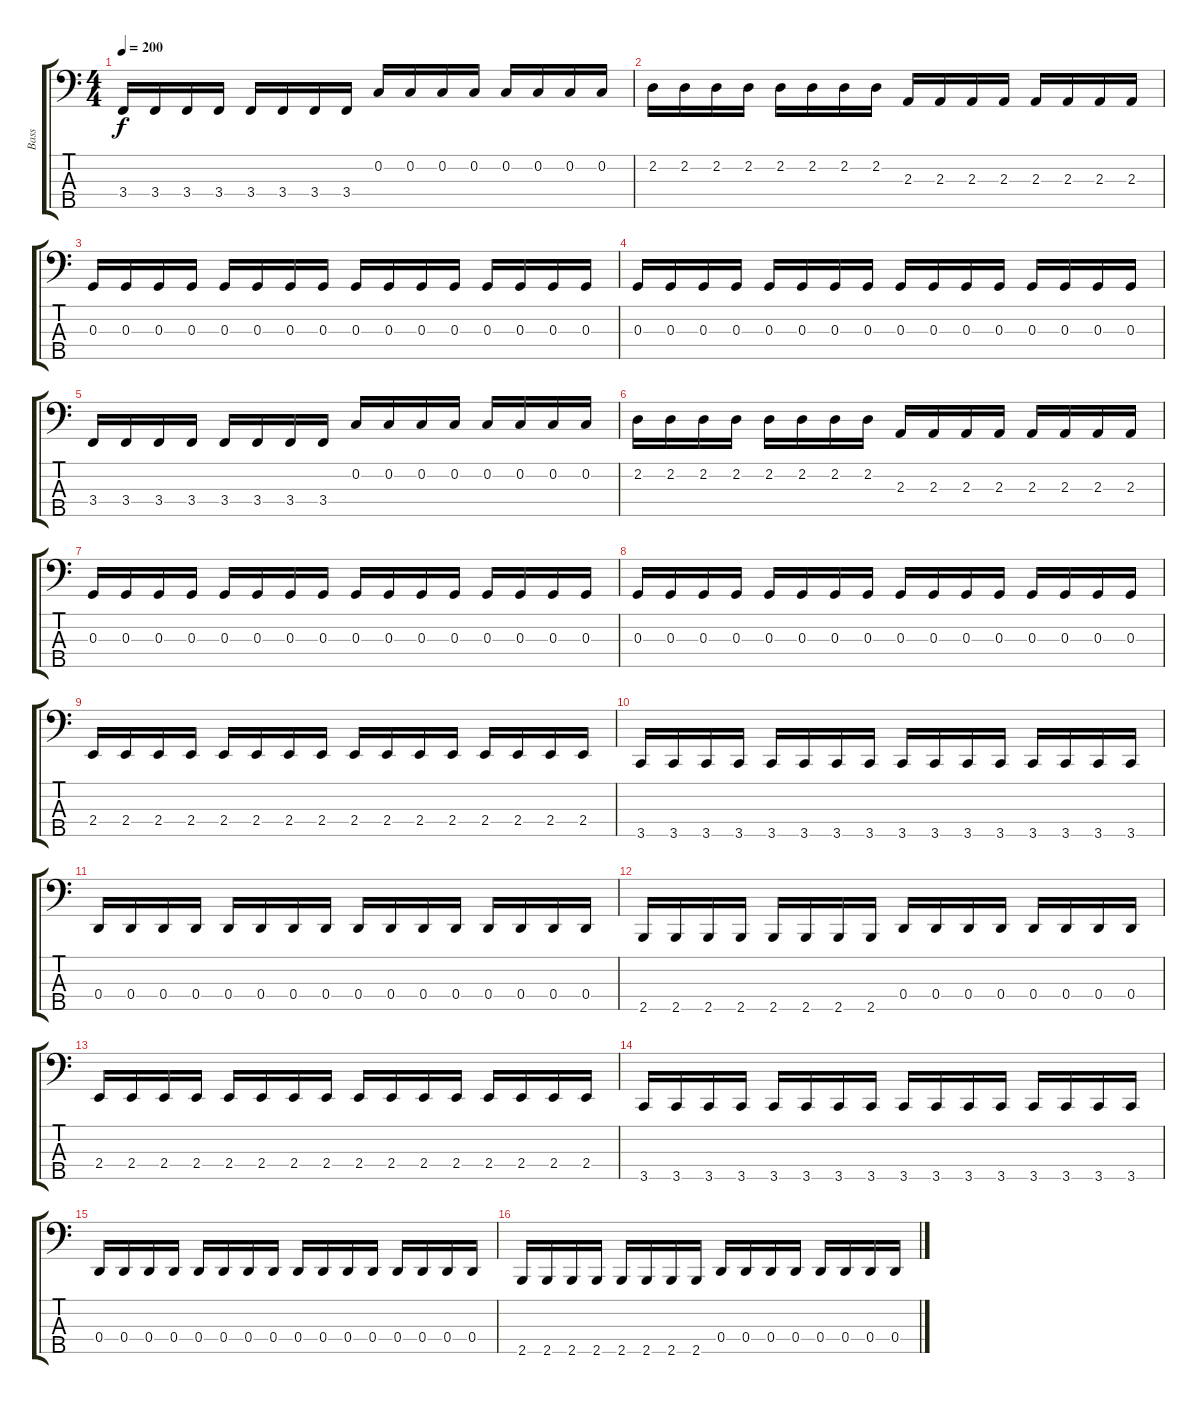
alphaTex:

\track ("Bass" "Bass") {instrument electricbasspick}
\staff {score tabs}
\tuning (F2 C2 G1 D1 A0) {hide}
\ts (4 4)
\tempo 200
\clef f4
\ks c
3.4.16{dy f} 3.4.16 3.4.16 3.4.16 3.4.16 3.4.16 3.4.16 3.4.16 0.2.16 0.2.16 0.2.16 0.2.16 0.2.16 0.2.16 0.2.16 0.2.16 |
2.2.16 2.2.16 2.2.16 2.2.16 2.2.16 2.2.16 2.2.16 2.2.16 2.3.16 2.3.16 2.3.16 2.3.16 2.3.16 2.3.16 2.3.16 2.3.16 |
0.3.16 0.3.16 0.3.16 0.3.16 0.3.16 0.3.16 0.3.16 0.3.16 0.3.16 0.3.16 0.3.16 0.3.16 0.3.16 0.3.16 0.3.16 0.3.16 |
0.3.16 0.3.16 0.3.16 0.3.16 0.3.16 0.3.16 0.3.16 0.3.16 0.3.16 0.3.16 0.3.16 0.3.16 0.3.16 0.3.16 0.3.16 0.3.16 |
3.4.16 3.4.16 3.4.16 3.4.16 3.4.16 3.4.16 3.4.16 3.4.16 0.2.16 0.2.16 0.2.16 0.2.16 0.2.16 0.2.16 0.2.16 0.2.16 |
2.2.16 2.2.16 2.2.16 2.2.16 2.2.16 2.2.16 2.2.16 2.2.16 2.3.16 2.3.16 2.3.16 2.3.16 2.3.16 2.3.16 2.3.16 2.3.16 |
0.3.16 0.3.16 0.3.16 0.3.16 0.3.16 0.3.16 0.3.16 0.3.16 0.3.16 0.3.16 0.3.16 0.3.16 0.3.16 0.3.16 0.3.16 0.3.16 |
0.3.16 0.3.16 0.3.16 0.3.16 0.3.16 0.3.16 0.3.16 0.3.16 0.3.16 0.3.16 0.3.16 0.3.16 0.3.16 0.3.16 0.3.16 0.3.16 |
2.4.16 2.4.16 2.4.16 2.4.16 2.4.16 2.4.16 2.4.16 2.4.16 2.4.16 2.4.16 2.4.16 2.4.16 2.4.16 2.4.16 2.4.16 2.4.16 |
3.5.16 3.5.16 3.5.16 3.5.16 3.5.16 3.5.16 3.5.16 3.5.16 3.5.16 3.5.16 3.5.16 3.5.16 3.5.16 3.5.16 3.5.16 3.5.16 |
0.4.16 0.4.16 0.4.16 0.4.16 0.4.16 0.4.16 0.4.16 0.4.16 0.4.16 0.4.16 0.4.16 0.4.16 0.4.16 0.4.16 0.4.16 0.4.16 |
2.5.16 2.5.16 2.5.16 2.5.16 2.5.16 2.5.16 2.5.16 2.5.16 0.4.16 0.4.16 0.4.16 0.4.16 0.4.16 0.4.16 0.4.16 0.4.16 |
2.4.16 2.4.16 2.4.16 2.4.16 2.4.16 2.4.16 2.4.16 2.4.16 2.4.16 2.4.16 2.4.16 2.4.16 2.4.16 2.4.16 2.4.16 2.4.16 |
3.5.16 3.5.16 3.5.16 3.5.16 3.5.16 3.5.16 3.5.16 3.5.16 3.5.16 3.5.16 3.5.16 3.5.16 3.5.16 3.5.16 3.5.16 3.5.16 |
0.4.16 0.4.16 0.4.16 0.4.16 0.4.16 0.4.16 0.4.16 0.4.16 0.4.16 0.4.16 0.4.16 0.4.16 0.4.16 0.4.16 0.4.16 0.4.16 |
2.5.16 2.5.16 2.5.16 2.5.16 2.5.16 2.5.16 2.5.16 2.5.16 0.4.16 0.4.16 0.4.16 0.4.16 0.4.16 0.4.16 0.4.16 0.4.16
